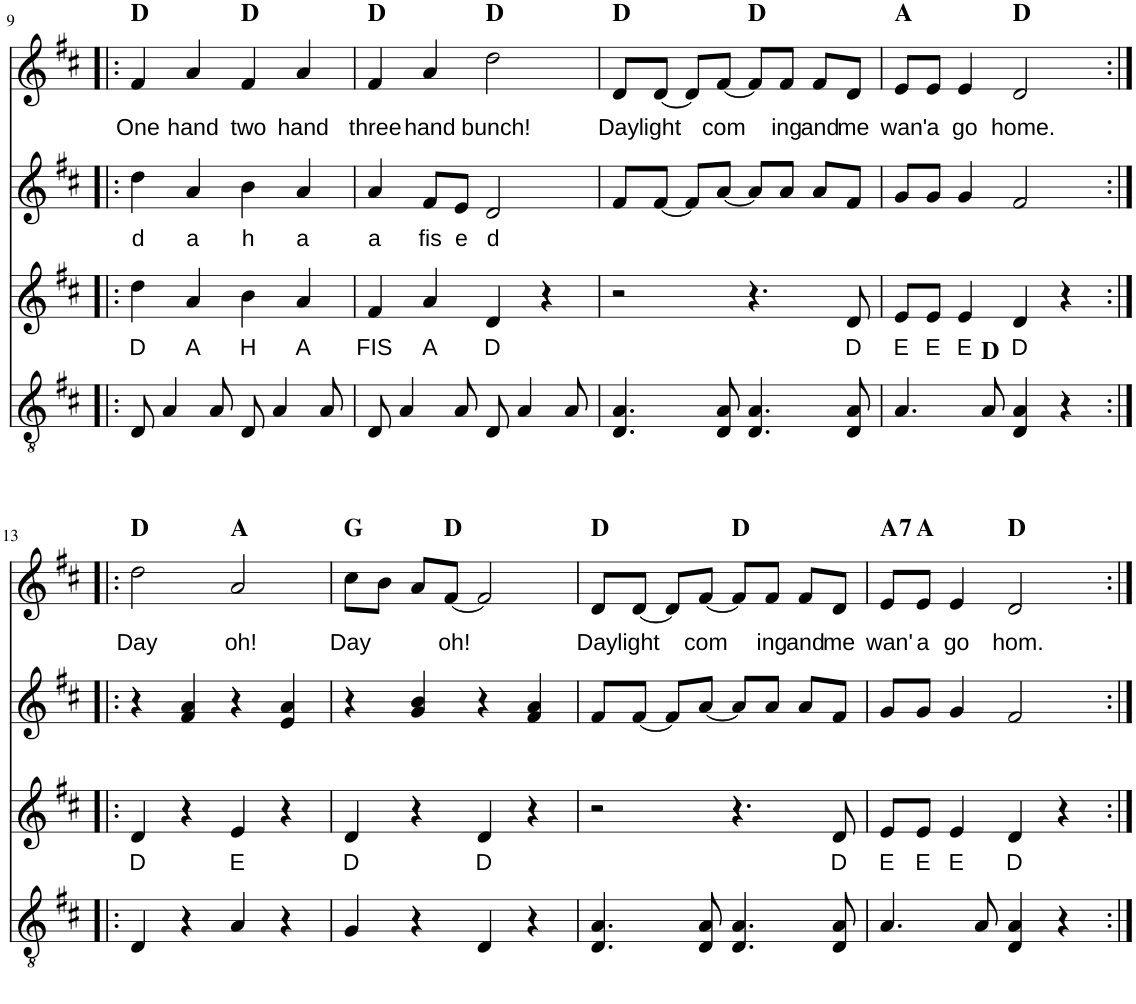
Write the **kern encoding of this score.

**kern	**harte	**kern	**text	**kern	**text	**kern	**text	**harte
*part4	*part4	*part3	*part3	*part2	*part2	*part1	*part1	*part1
*staff4	*	*staff3	*staff3	*staff2	*staff2	*staff1	*staff1	*
*I"Bass	*	*I"Bassxylo	*	*I"Alt-Xyl	*	*I"Flöte	*	*
!!LO:PB:g=z
*clefGv2	*	*clefG2	*	*clefG2	*	*clefG2	*	*
*k[f#c#]	*	*k[f#c#]	*	*k[f#c#]	*	*k[f#c#]	*	*
*M4/4	*	*M4/4	*	*M4/4	*	*M4/4	*	*
*met(c)	*	*met(c)	*	*met(c)	*	*met(c)	*	*
=9!|:	=9!|:	=9!|:	=9!|:	=9!|:	=9!|:	=9!|:	=9!|:	=9!|:
!	!	!	!LO:LY:b	!	!LO:LY:b	!	!LO:LY:b	!
8D/	.	4dd\	D	4dd\	d	4f#/	One	D:maj
4A/	.	.	.	.	.	.	.	.
!	!	!	!LO:LY:b	!	!LO:LY:b	!	!LO:LY:b	!
.	.	4a/	A	4a/	a	4a/	hand	.
8A/	.	.	.	.	.	.	.	.
!	!	!	!LO:LY:b	!	!LO:LY:b	!	!LO:LY:b	!
8D/	.	4b\	H	4b\	h	4f#/	two	D:maj
4A/	.	.	.	.	.	.	.	.
!	!	!	!LO:LY:b	!	!LO:LY:b	!	!LO:LY:b	!
.	.	4a/	A	4a/	a	4a/	hand	.
8A/	.	.	.	.	.	.	.	.
=10	=10	=10	=10	=10	=10	=10	=10	=10
!	!	!	!LO:LY:b	!	!LO:LY:b	!	!LO:LY:b	!
8D/	.	4f#/	FIS	4a/	a	4f#/	three	D:maj
4A/	.	.	.	.	.	.	.	.
!	!	!	!LO:LY:b	!	!LO:LY:b	!	!LO:LY:b	!
.	.	4a/	A	8f#/L	fis	4a/	hand	.
!	!	!	!	!	!LO:LY:b	!	!	!
8A/	.	.	.	8e/J	e	.	.	.
!	!	!	!LO:LY:b	!	!LO:LY:b	!	!LO:LY:b	!
8D/	.	4d/	D	2d/	d	2dd\	bunch!	D:maj
4A/	.	.	.	.	.	.	.	.
.	.	4r	.	.	.	.	.	.
8A/	.	.	.	.	.	.	.	.
=11	=11	=11	=11	=11	=11	=11	=11	=11
!	!	!	!	!	!	!	!LO:LY:b	!
4.D/ 4.A/	.	2r	.	8f#/L	.	8d/L	Day	D:maj
!	!	!	!	!	!	!	!LO:LY:b	!
.	.	.	.	[8f#/J	.	[8d/J	light	.
.	.	.	.	8f#/L]	.	8d/L]	.	.
!	!	!	!	!	!	!	!LO:LY:b	!
8D/ 8A/	.	.	.	[8a/J	.	[8f#/J	com	.
4.D/ 4.A/	.	4.r	.	8a/L]	.	8f#/L]	.	D:maj
!	!	!	!	!	!	!	!LO:LY:b	!
.	.	.	.	8a/J	.	8f#/J	ing	.
!	!	!	!	!	!	!	!LO:LY:b	!
.	.	.	.	8a/L	.	8f#/L	and	.
!	!	!	!LO:LY:b	!	!	!	!LO:LY:b	!
8D/ 8A/	.	8d/	D	8f#/J	.	8d/J	me	.
=12	=12	=12	=12	=12	=12	=12	=12	=12
!	!	!	!LO:LY:b	!	!	!	!LO:LY:b	!
4.A/	.	8e/L	E	8g/L	.	8e/L	wan'	A:maj
!	!	!	!LO:LY:b	!	!	!	!LO:LY:b	!
.	.	8e/J	E	8g/J	.	8e/J	a	.
!	!	!	!LO:LY:b	!	!	!	!LO:LY:b	!
.	.	4e/	E	4g/	.	4e/	go	.
8A/	D:maj	.	.	.	.	.	.	.
!	!	!	!LO:LY:b	!	!	!	!LO:LY:b	!
4D/ 4A/	.	4d/	D	2f#/	.	2d/	home.	D:maj
4r	.	4r	.	.	.	.	.	.
!!LO:LB:g=z
=13:|!|:	=13:|!|:	=13:|!|:	=13:|!|:	=13:|!|:	=13:|!|:	=13:|!|:	=13:|!|:	=13:|!|:
!	!	!	!LO:LY:b	!	!	!	!LO:LY:b	!
4D/	.	4d/	D	4r	.	2dd\	Day	D:maj
4r	.	4r	.	4f#/ 4a/	.	.	.	.
!	!	!	!LO:LY:b	!	!	!	!LO:LY:b	!
4A/	.	4e/	E	4r	.	2a/	oh!	A:maj
4r	.	4r	.	4e/ 4a/	.	.	.	.
=14	=14	=14	=14	=14	=14	=14	=14	=14
!	!	!	!LO:LY:b	!	!	!	!LO:LY:b	!
4G/	.	4d/	D	4r	.	8cc#\L	Day	G:maj
.	.	.	.	.	.	8b\J	.	.
4r	.	4r	.	4g/ 4b/	.	8a/L	.	.
!	!	!	!	!	!	!	!LO:LY:b	!
.	.	.	.	.	.	[8f#/J	oh!	D:maj
!	!	!	!LO:LY:b	!	!	!	!	!
4D/	.	4d/	D	4r	.	2f#/]	.	.
4r	.	4r	.	4f#/ 4a/	.	.	.	.
=15	=15	=15	=15	=15	=15	=15	=15	=15
!	!	!	!	!	!	!	!LO:LY:b	!
4.D/ 4.A/	.	2r	.	8f#/L	.	8d/L	Day	D:maj
!	!	!	!	!	!	!	!LO:LY:b	!
.	.	.	.	[8f#/J	.	[8d/J	light	.
.	.	.	.	8f#/L]	.	8d/L]	.	.
!	!	!	!	!	!	!	!LO:LY:b	!
8D/ 8A/	.	.	.	[8a/J	.	[8f#/J	com	.
4.D/ 4.A/	.	4.r	.	8a/L]	.	8f#/L]	.	D:maj
!	!	!	!	!	!	!	!LO:LY:b	!
.	.	.	.	8a/J	.	8f#/J	ing	.
!	!	!	!	!	!	!	!LO:LY:b	!
.	.	.	.	8a/L	.	8f#/L	and	.
!	!	!	!LO:LY:b	!	!	!	!LO:LY:b	!
8D/ 8A/	.	8d/	D	8f#/J	.	8d/J	me	.
=16	=16	=16	=16	=16	=16	=16	=16	=16
!	!	!	!LO:LY:b	!	!	!	!LO:LY:b	!LO:H:kt=7
4.A/	.	8e/L	E	8g/L	.	8e/L	wan'	A:7
!	!	!	!LO:LY:b	!	!	!	!LO:LY:b	!
.	.	8e/J	E	8g/J	.	8e/J	a	A:maj
!	!	!	!LO:LY:b	!	!	!	!LO:LY:b	!
.	.	4e/	E	4g/	.	4e/	go	.
8A/	.	.	.	.	.	.	.	.
!	!	!	!LO:LY:b	!	!	!	!LO:LY:b	!
4D/ 4A/	.	4d/	D	2f#/	.	2d/	hom.	D:maj
4r	.	4r	.	.	.	.	.	.
=:|!	=:|!	=:|!	=:|!	=:|!	=:|!	=:|!	=:|!	=:|!
*-	*-	*-	*-	*-	*-	*-	*-	*-
